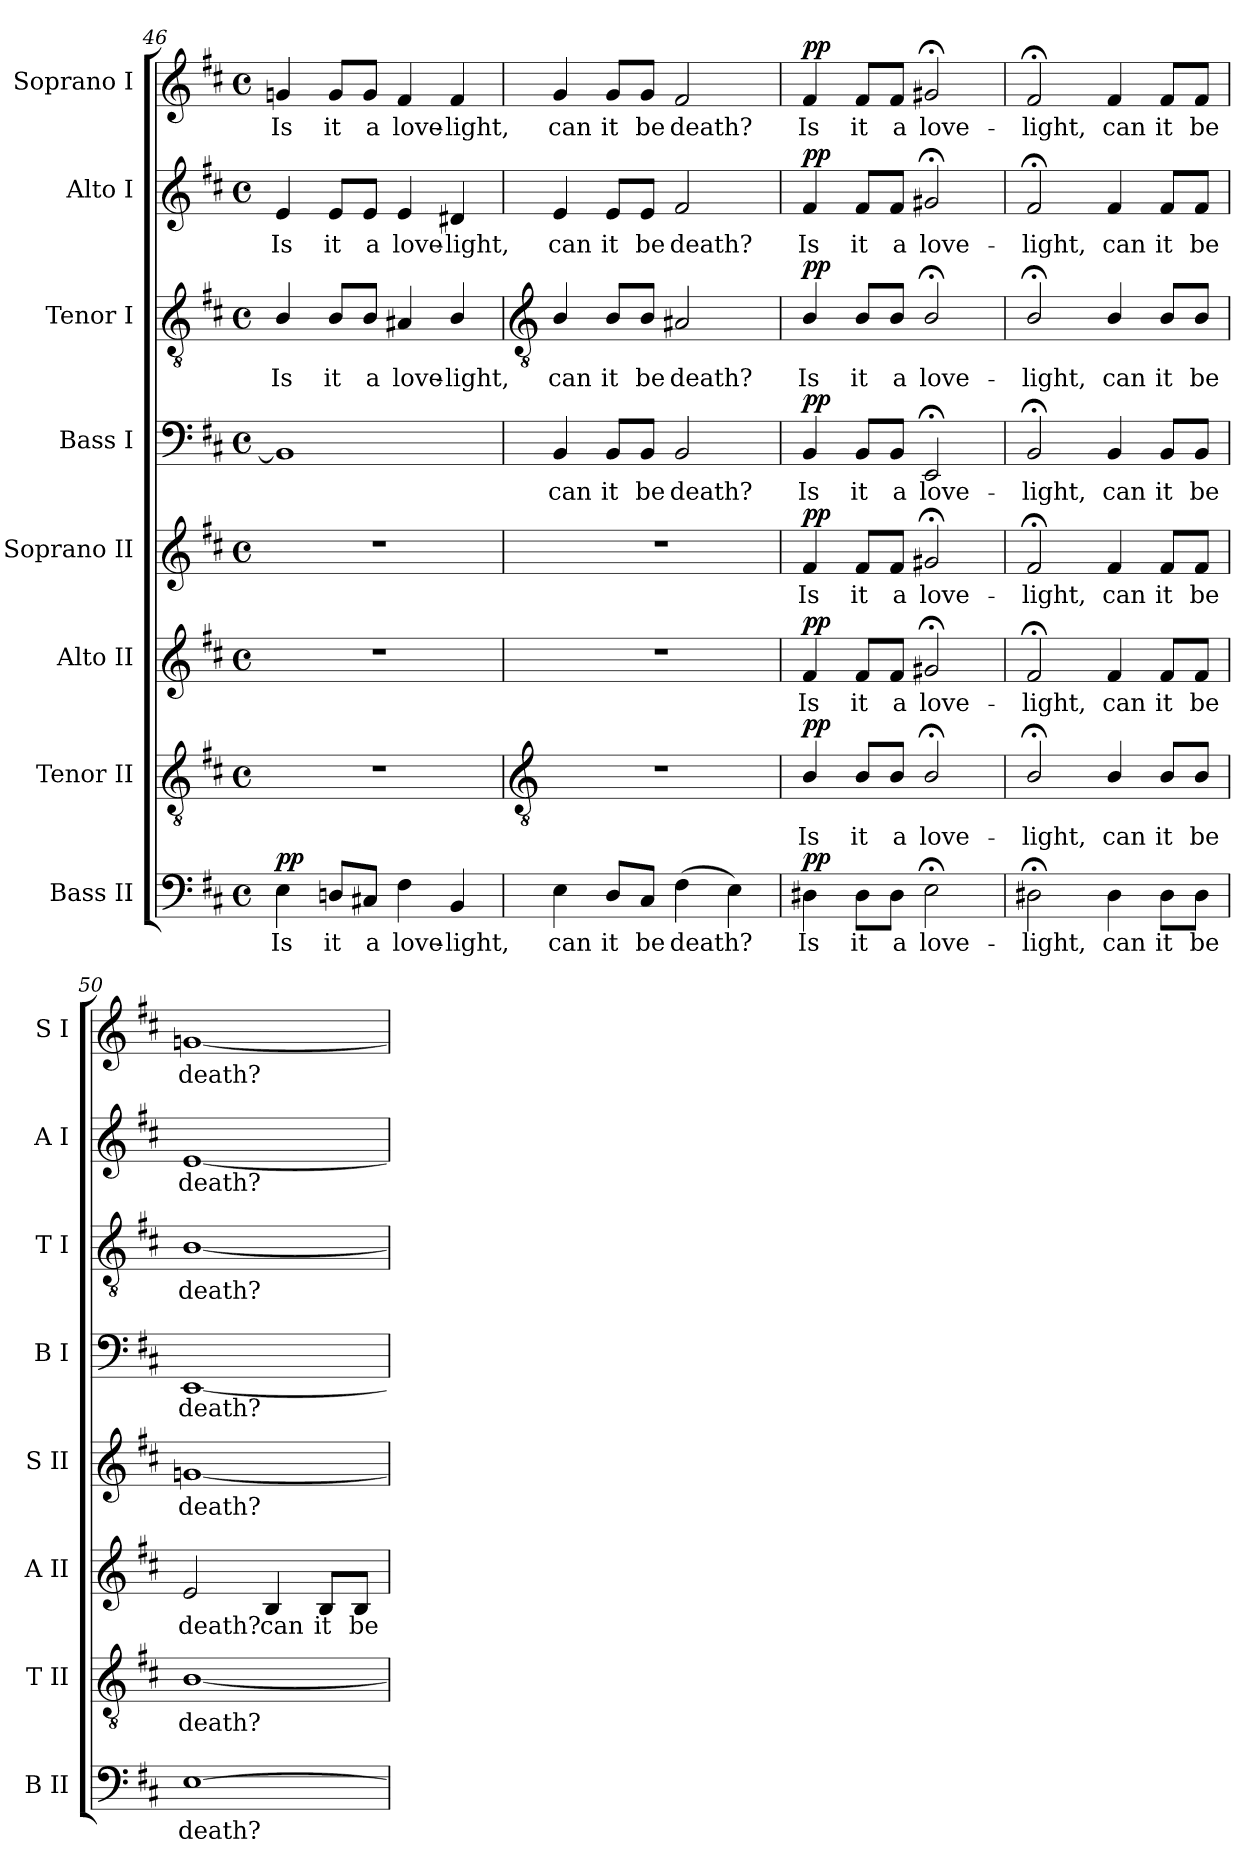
**kern	**text	**dynam	**kern	**text	**dynam	**kern	**text	**dynam	**kern	**text	**dynam	**kern	**text	**dynam	**kern	**text	**dynam	**kern	**text	**dynam	**kern	**text	**dynam
*part8	*part8	*part8	*part7	*part7	*part7	*part6	*part6	*part6	*part5	*part5	*part5	*part4	*part4	*part4	*part3	*part3	*part3	*part2	*part2	*part2	*part1	*part1	*part1
*staff8	*staff8	*staff8	*staff7	*staff7	*staff7	*staff6	*staff6	*staff6	*staff5	*staff5	*staff5	*staff4	*staff4	*staff4	*staff3	*staff3	*staff3	*staff2	*staff2	*staff2	*staff1	*staff1	*staff1
*I"Bass II	*	*	*I"Tenor II	*	*	*I"Alto II	*	*	*I"Soprano II	*	*	*I"Bass I	*	*	*I"Tenor I	*	*	*I"Alto I	*	*	*I"Soprano I	*	*
*I'B II	*	*	*I'T II	*	*	*I'A II	*	*	*I'S II	*	*	*I'B I	*	*	*I'T I	*	*	*I'A I	*	*	*I'S I	*	*
*clefF4	*	*	*clefGv2	*	*	*clefG2	*	*	*clefG2	*	*	*clefF4	*	*	*clefGv2	*	*	*clefG2	*	*	*clefG2	*	*
*k[f#c#]	*	*	*k[f#c#]	*	*	*k[f#c#]	*	*	*k[f#c#]	*	*	*k[f#c#]	*	*	*k[f#c#]	*	*	*k[f#c#]	*	*	*k[f#c#]	*	*
*D:	*	*	*D:	*	*	*D:	*	*	*D:	*	*	*D:	*	*	*D:	*	*	*D:	*	*	*D:	*	*
*M4/4	*	*	*M4/4	*	*	*M4/4	*	*	*M4/4	*	*	*M4/4	*	*	*M4/4	*	*	*M4/4	*	*	*M4/4	*	*
*met(c)	*	*	*met(c)	*	*	*met(c)	*	*	*met(c)	*	*	*met(c)	*	*	*met(c)	*	*	*met(c)	*	*	*met(c)	*	*
=46	=46	=46	=46	=46	=46	=46	=46	=46	=46	=46	=46	=46	=46	=46	=46	=46	=46	=46	=46	=46	=46	=46	=46
!	!LO:LY:b	!LO:DY:b	!	!	!	!	!	!	!	!	!	!	!	!	!	!LO:LY:b	!	!	!LO:LY:b	!	!	!LO:LY:b	!
4E	Is	pp	1r	.	.	1r	.	.	1r	.	.	1BB]	.	.	4B/	Is	.	4e	Is	.	4gn	Is	.
!	!LO:LY:b	!	!	!	!	!	!	!	!	!	!	!	!	!	!	!LO:LY:b	!	!	!LO:LY:b	!	!	!LO:LY:b	!
8Dn/L	it	.	.	.	.	.	.	.	.	.	.	.	.	.	8B/L	it	.	8e/L	it	.	8g/L	it	.
!	!LO:LY:b	!	!	!	!	!	!	!	!	!	!	!	!	!	!	!LO:LY:b	!	!	!LO:LY:b	!	!	!LO:LY:b	!
8C#X/J	a	.	.	.	.	.	.	.	.	.	.	.	.	.	8B/J	a	.	8e/J	a	.	8g/J	a	.
!	!LO:LY:b	!	!	!	!	!	!	!	!	!	!	!	!	!	!	!LO:LY:b	!	!	!LO:LY:b	!	!	!LO:LY:b	!
4F#	love-	.	.	.	.	.	.	.	.	.	.	.	.	.	4A#X	love-	.	4e	love-	.	4f#	love-	.
!	!LO:LY:b	!	!	!	!	!	!	!	!	!	!	!	!	!	!	!LO:LY:b	!	!	!LO:LY:b	!	!	!LO:LY:b	!
4BB	-light,	.	.	.	.	.	.	.	.	.	.	.	.	.	4B/	-light,	.	4d#X	-light,	.	4f#	-light,	.
!!LO:LB:g=z
=47	=47	=47	=47	=47	=47	=47	=47	=47	=47	=47	=47	=47	=47	=47	=47	=47	=47	=47	=47	=47	=47	=47	=47
*	*	*	*clefGv2	*	*	*	*	*	*	*	*	*	*	*	*clefGv2	*	*	*	*	*	*	*	*
!	!LO:LY:b	!	!	!	!	!	!	!	!	!	!	!	!LO:LY:b	!	!	!LO:LY:b	!	!	!LO:LY:b	!	!	!LO:LY:b	!
4E	can	.	1r	.	.	1r	.	.	1r	.	.	4BB	can	.	4B/	can	.	4e	can	.	4g	can	.
!	!LO:LY:b	!	!	!	!	!	!	!	!	!	!	!	!LO:LY:b	!	!	!LO:LY:b	!	!	!LO:LY:b	!	!	!LO:LY:b	!
8D/L	it	.	.	.	.	.	.	.	.	.	.	8BB/L	it	.	8B/L	it	.	8e/L	it	.	8g/L	it	.
!	!LO:LY:b	!	!	!	!	!	!	!	!	!	!	!	!LO:LY:b	!	!	!LO:LY:b	!	!	!LO:LY:b	!	!	!LO:LY:b	!
8C#/J	be	.	.	.	.	.	.	.	.	.	.	8BB/J	be	.	8B/J	be	.	8e/J	be	.	8g/J	be	.
!	!LO:LY:b	!	!	!	!	!	!	!	!	!	!	!	!LO:LY:b	!	!	!LO:LY:b	!	!	!LO:LY:b	!	!	!LO:LY:b	!
(>4F#	death?	.	.	.	.	.	.	.	.	.	.	2BB	death?	.	2A#X	death?	.	2f#	death?	.	2f#	death?	.
4E)	.	.	.	.	.	.	.	.	.	.	.	.	.	.	.	.	.	.	.	.	.	.	.
=48	=48	=48	=48	=48	=48	=48	=48	=48	=48	=48	=48	=48	=48	=48	=48	=48	=48	=48	=48	=48	=48	=48	=48
!	!LO:LY:b	!LO:DY:b	!	!LO:LY:b	!LO:DY:b	!	!LO:LY:b	!LO:DY:b	!	!LO:LY:b	!LO:DY:b	!	!LO:LY:b	!LO:DY:b	!	!LO:LY:b	!LO:DY:b	!	!LO:LY:b	!LO:DY:b	!	!LO:LY:b	!LO:DY:b
4D#X	Is	pp	4B/	Is	pp	4f#	Is	pp	4f#	Is	pp	4BB	Is	pp	4B/	Is	pp	4f#	Is	pp	4f#	Is	pp
!	!LO:LY:b	!	!	!LO:LY:b	!	!	!LO:LY:b	!	!	!LO:LY:b	!	!	!LO:LY:b	!	!	!LO:LY:b	!	!	!LO:LY:b	!	!	!LO:LY:b	!
8D#\L	it	.	8B/L	it	.	8f#/L	it	.	8f#/L	it	.	8BB/L	it	.	8B/L	it	.	8f#/L	it	.	8f#/L	it	.
!	!LO:LY:b	!	!	!LO:LY:b	!	!	!LO:LY:b	!	!	!LO:LY:b	!	!	!LO:LY:b	!	!	!LO:LY:b	!	!	!LO:LY:b	!	!	!LO:LY:b	!
8D#\J	a	.	8B/J	a	.	8f#/J	a	.	8f#/J	a	.	8BB/J	a	.	8B/J	a	.	8f#/J	a	.	8f#/J	a	.
!	!LO:LY:b	!	!	!LO:LY:b	!	!	!LO:LY:b	!	!	!LO:LY:b	!	!	!LO:LY:b	!	!	!LO:LY:b	!	!	!LO:LY:b	!	!	!LO:LY:b	!
2E;<	love-	.	2B;</	love-	.	2g#X;<	love-	.	2g#X;<	love-	.	2EE;<	love-	.	2B;</	love-	.	2g#X;<	love-	.	2g#X;<	love-	.
=49	=49	=49	=49	=49	=49	=49	=49	=49	=49	=49	=49	=49	=49	=49	=49	=49	=49	=49	=49	=49	=49	=49	=49
!	!LO:LY:b	!	!	!LO:LY:b	!	!	!LO:LY:b	!	!	!LO:LY:b	!	!	!LO:LY:b	!	!	!LO:LY:b	!	!	!LO:LY:b	!	!	!LO:LY:b	!
2D#X;<	-light,	.	2B;</	-light,	.	2f#;<	-light,	.	2f#;<	-light,	.	2BB;<	-light,	.	2B;</	-light,	.	2f#;<	-light,	.	2f#;<	-light,	.
!	!LO:LY:b	!	!	!LO:LY:b	!	!	!LO:LY:b	!	!	!LO:LY:b	!	!	!LO:LY:b	!	!	!LO:LY:b	!	!	!LO:LY:b	!	!	!LO:LY:b	!
4D#	can	.	4B/	can	.	4f#	can	.	4f#	can	.	4BB	can	.	4B/	can	.	4f#	can	.	4f#	can	.
!	!LO:LY:b	!	!	!LO:LY:b	!	!	!LO:LY:b	!	!	!LO:LY:b	!	!	!LO:LY:b	!	!	!LO:LY:b	!	!	!LO:LY:b	!	!	!LO:LY:b	!
8D#\L	it	.	8B/L	it	.	8f#/L	it	.	8f#/L	it	.	8BB/L	it	.	8B/L	it	.	8f#/L	it	.	8f#/L	it	.
!	!LO:LY:b	!	!	!LO:LY:b	!	!	!LO:LY:b	!	!	!LO:LY:b	!	!	!LO:LY:b	!	!	!LO:LY:b	!	!	!LO:LY:b	!	!	!LO:LY:b	!
8D#\J	be	.	8B/J	be	.	8f#/J	be	.	8f#/J	be	.	8BB/J	be	.	8B/J	be	.	8f#/J	be	.	8f#/J	be	.
=50	=50	=50	=50	=50	=50	=50	=50	=50	=50	=50	=50	=50	=50	=50	=50	=50	=50	=50	=50	=50	=50	=50	=50
!	!LO:LY:b	!	!	!LO:LY:b	!	!	!LO:LY:b	!	!	!LO:LY:b	!	!	!LO:LY:b	!	!	!LO:LY:b	!	!	!LO:LY:b	!	!	!LO:LY:b	!
[1E	death?	.	[1B/	death?	.	2e	death?	.	[1gn	death?	.	[1EE	death?	.	[1B/	death?	.	[1e	death?	.	[1gn	death?	.
!	!	!	!	!	!	!	!LO:LY:b	!	!	!	!	!	!	!	!	!	!	!	!	!	!	!	!
.	.	.	.	.	.	4B	can	.	.	.	.	.	.	.	.	.	.	.	.	.	.	.	.
!	!	!	!	!	!	!	!LO:LY:b	!	!	!	!	!	!	!	!	!	!	!	!	!	!	!	!
.	.	.	.	.	.	8B/L	it	.	.	.	.	.	.	.	.	.	.	.	.	.	.	.	.
!	!	!	!	!	!	!	!LO:LY:b	!	!	!	!	!	!	!	!	!	!	!	!	!	!	!	!
.	.	.	.	.	.	8B/J	be	.	.	.	.	.	.	.	.	.	.	.	.	.	.	.	.
=	=	=	=	=	=	=	=	=	=	=	=	=	=	=	=	=	=	=	=	=	=	=	=
*-	*-	*-	*-	*-	*-	*-	*-	*-	*-	*-	*-	*-	*-	*-	*-	*-	*-	*-	*-	*-	*-	*-	*-
